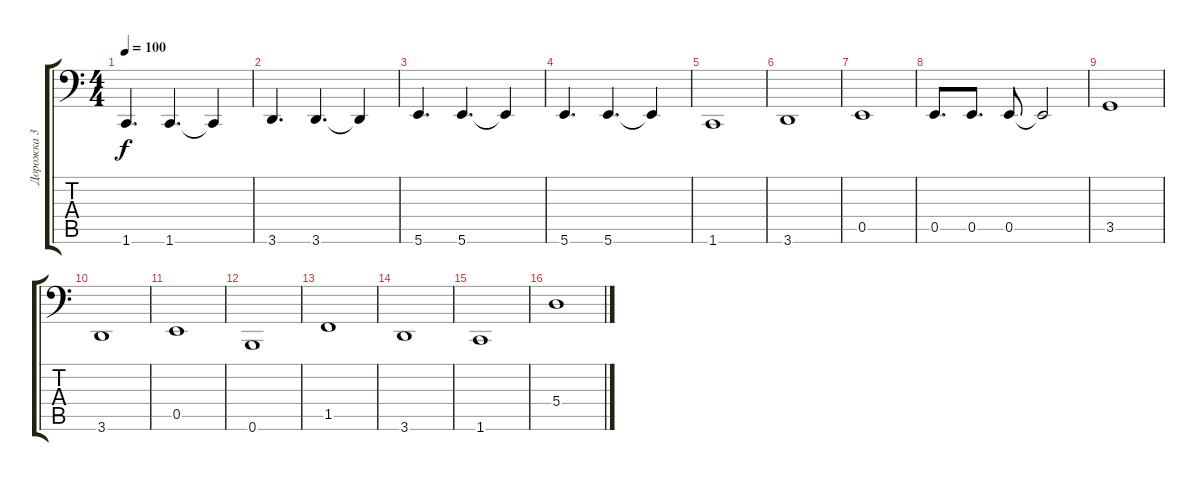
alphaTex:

\track ("Дорожка 3" "Дорожка 3") {instrument electricbassfinger}
\staff {score tabs}
\tuning (C3 G2 D2 A1 E1 B0) {hide}
\ts (4 4)
\tempo 100
\clef f4
\ks c
1.6.4{d dy f} 1.6.4{d} 1.6{t}.4 |
3.6.4{d} 3.6.4{d} 3.6{t}.4 |
5.6.4{d} 5.6.4{d} 5.6{t}.4 |
5.6.4{d} 5.6.4{d} 5.6{t}.4 |
1.6.1 |
3.6.1 |
0.5.1 |
0.5.8{d} 0.5.8{d} 0.5.8 0.5{t}.2 |
3.5.1 |
3.6.1 |
0.5.1 |
0.6.1 |
1.5.1 |
3.6.1 |
1.6.1 |
5.4.1
